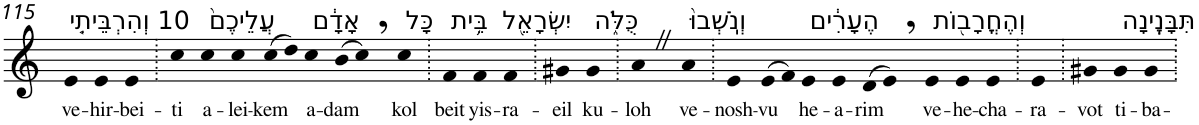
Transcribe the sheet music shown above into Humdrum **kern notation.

**kern	**text
*part1	*part1
*staff1	*staff1
*I"Piano	*
*I'Pno	*
!!LO:PB:g=z
*clefG2	*
*k[]	*
=115	=115
!LO:TX:a:t=10 וְהִרְבֵּיתִ֤י	!
!	!LO:LY:b
4e	ve-
!	!LO:LY:b
4e	-hir-
!	!LO:LY:b
4e	-bei-
=116.	=116.
!	!LO:LY:b
4cc	-ti
!LO:TX:a:t=עֲלֵיכֶם֙	!
!	!LO:LY:b
4cc	a-
!	!LO:LY:b
4cc	-lei-
!	!LO:LY:b
(>8cc	-kem
8dd)	.
!LO:TX:a:t=אָדָ֔ם	!
!	!LO:LY:b
4cc	a-
!	!LO:LY:b
(>8b	-dam
8cc,)	.
!LO:TX:a:t=כָּל	!
!	!LO:LY:b
4cc	kol
=117.	=117.
!LO:TX:a:t=בֵּ֥ית	!
!	!LO:LY:b
4f	beit
!LO:TX:a:t=יִשְׂרָאֵ֖ל	!
!	!LO:LY:b
4f	yis-
!	!LO:LY:b
4f	-ra-
=118.	=118.
!	!LO:LY:b
4g#X	-eil
!LO:TX:a:t=כֻּלֹּ֑ה	!
!	!LO:LY:b
4g#	ku-
=119.	=119.
!	!LO:LY:b
4aZ	-loh
!LO:TX:a:t=וְנֹֽשְׁבוּ֙	!
!	!LO:LY:b
4a	ve-
=120.	=120.
!	!LO:LY:b
4e	-nosh-
!	!LO:LY:b
(>8e	-vu
8f)	.
!LO:TX:a:t=הֶעָרִ֔ים	!
!	!LO:LY:b
4e	he-
!	!LO:LY:b
4e	-a-
!	!LO:LY:b
(>8d	-rim
8e,)	.
!LO:TX:a:t=וְהֶחֳרָב֖וֹת	!
!	!LO:LY:b
4e	ve-
!	!LO:LY:b
4e	-he-
!	!LO:LY:b
4e	-cha-
=121.	=121.
!	!LO:LY:b
4e	-ra-
=122.	=122.
!	!LO:LY:b
4g#X	-vot
!LO:TX:a:t=תִּבָּנֶֽינָה	!
!	!LO:LY:b
4g#	ti-
!	!LO:LY:b
4g#	-ba-
=.	=.
*-	*-
